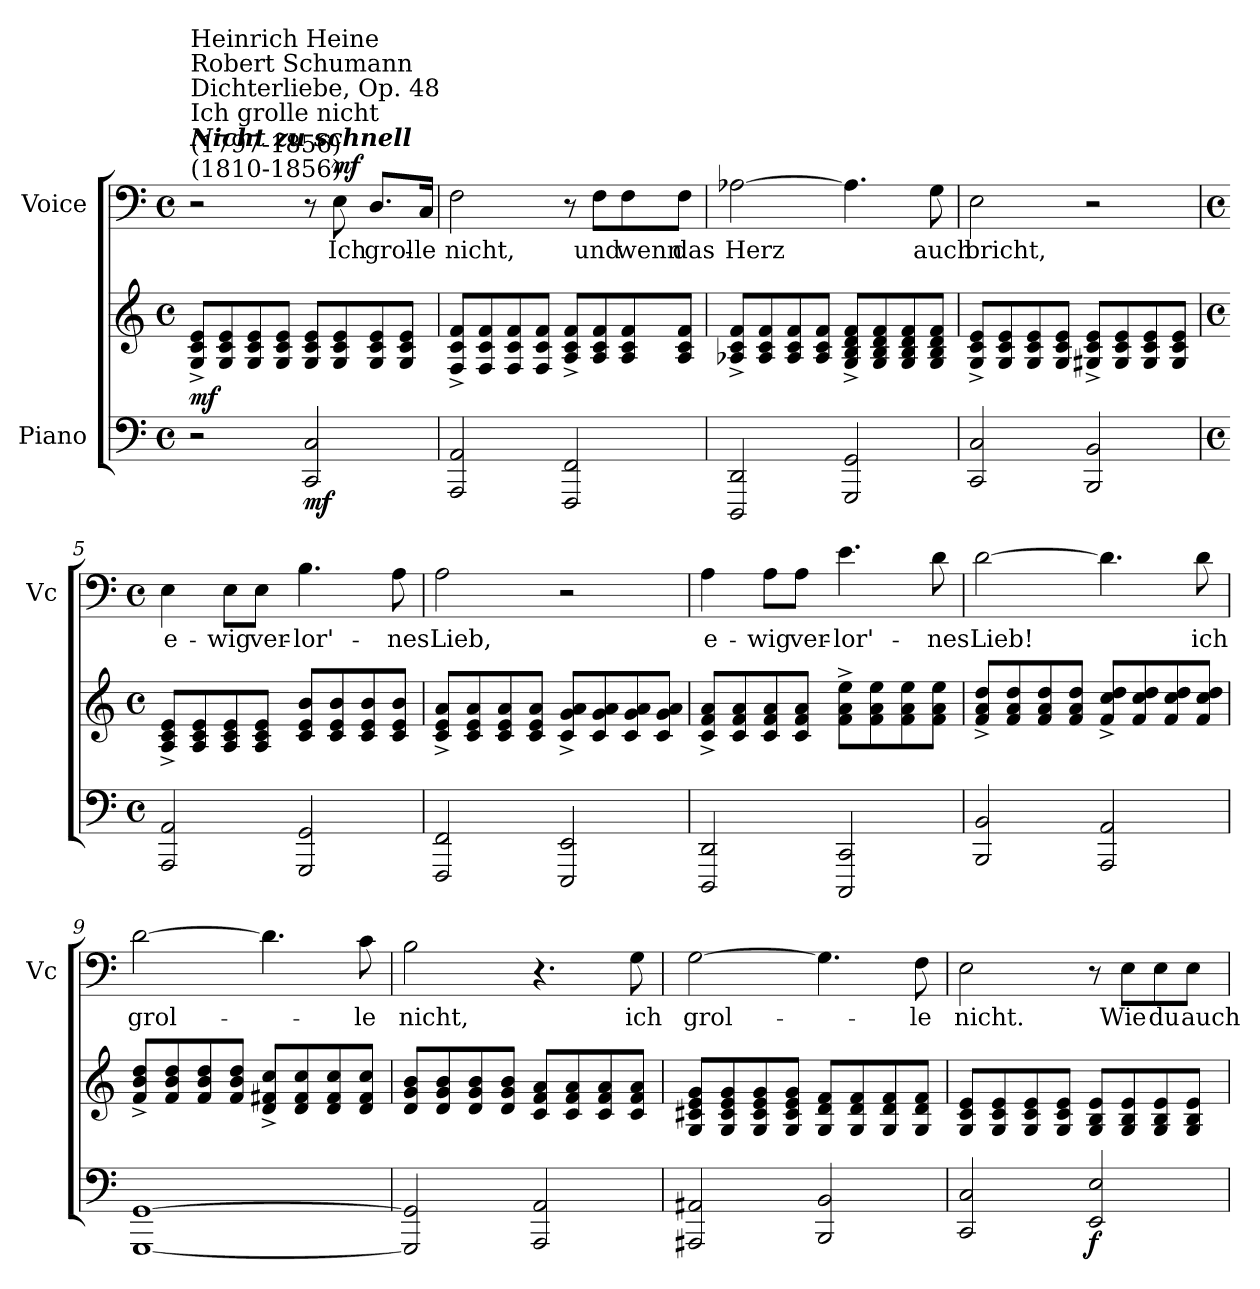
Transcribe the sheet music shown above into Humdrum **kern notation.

**kern	**kern	**dynam	**kern	**text	**dynam
*part2	*part2	*part2	*part1	*part1	*part1
*staff3	*staff2	*staff2/3	*staff1	*staff1	*staff1
*I"Piano	*	*	*I"Voice	*	*
*	*	*	*I'Vc	*	*
*clefF4	*clefG2	*	*clefF4	*	*
*k[]	*k[]	*	*k[]	*	*
*M4/4	*M4/4	*	*M4/4	*	*
*met(c)	*met(c)	*	*met(c)	*	*
*MM80	*MM80	*	*MM80	*	*
=1	=1	=1	=1	=1	=1
!	!	!	!LO:TX:a:Bi:t=Nicht zu schnell	!	!
!	!	!	!LO:TX:a:t=Ich grolle nicht	!	!
!	!	!	!LO:TX:a:t=Dichterliebe, Op. 48	!	!
!	!	!	!LO:TX:a:t=Robert Schumann	!	!
!	!	!	!LO:TX:a:t=(1810-1856)	!	!
!	!	!	!LO:TX:a:t=Heinrich Heine	!	!
!	!	!	!LO:TX:a:t=(1797-1856)	!	!
!	!	!LO:DY:b	!	!	!
2r	8G/^ 8c/^ 8e/^L	mf	2r	.	.
.	8G/ 8c/ 8e/	.	.	.	.
.	8G/ 8c/ 8e/	.	.	.	.
.	8G/ 8c/ 8e/J	.	.	.	.
!	!	!LO:DY:b=2	!	!	!
2CC/ 2C/	8G/ 8c/ 8e/L	mf	8r	.	.
!	!	!	!	!LO:LY:b	!LO:DY:b
.	8G/ 8c/ 8e/	.	8E\	Ich	mf
!	!	!	!	!LO:LY:b	!
.	8G/ 8c/ 8e/	.	8.D/L	grol-	.
.	8G/ 8c/ 8e/J	.	.	.	.
!	!	!	!	!LO:LY:b	!
.	.	.	16C/Jk	-le	.
=2	=2	=2	=2	=2	=2
!	!	!	!	!LO:LY:b	!
2AAA/ 2AA/	8F/^ 8c/^ 8f/^L	.	2F\	nicht,	.
.	8F/ 8c/ 8f/	.	.	.	.
.	8F/ 8c/ 8f/	.	.	.	.
.	8F/ 8c/ 8f/J	.	.	.	.
2FFF/ 2FF/	8A/^ 8c/^ 8f/^L	.	8r	.	.
!	!	!	!	!LO:LY:b	!
.	8A/ 8c/ 8f/	.	8F\L	und	.
!	!	!	!	!LO:LY:b	!
.	8A/ 8c/ 8f/	.	8F\	wenn	.
!	!	!	!	!LO:LY:b	!
.	8A/ 8c/ 8f/J	.	8F\J	das	.
=3	=3	=3	=3	=3	=3
!	!	!	!	!LO:LY:b	!
2DDD/ 2DD/	8A-X/^ 8c/^ 8f/^L	.	[2A-X\	Herz	.
.	8A-/ 8c/ 8f/	.	.	.	.
.	8A-/ 8c/ 8f/	.	.	.	.
.	8A-/ 8c/ 8f/J	.	.	.	.
2GGG/ 2GG/	8G/^ 8B/^ 8d/^ 8f/^L	.	4.A-\]	.	.
.	8G/ 8B/ 8d/ 8f/	.	.	.	.
.	8G/ 8B/ 8d/ 8f/	.	.	.	.
!	!	!	!	!LO:LY:b	!
.	8G/ 8B/ 8d/ 8f/J	.	8G\	auch	.
!!LO:LB:g=z
=4	=4	=4	=4	=4	=4
!	!	!	!	!LO:LY:b	!
2CC/ 2C/	8G/^ 8c/^ 8e/^L	.	2E\	bricht,	.
.	8G/ 8c/ 8e/	.	.	.	.
.	8G/ 8c/ 8e/	.	.	.	.
.	8G/ 8c/ 8e/J	.	.	.	.
2BBB/ 2BB/	8G#X/^ 8c/^ 8e/^L	.	2r	.	.
.	8G#/ 8c/ 8e/	.	.	.	.
.	8G#/ 8c/ 8e/	.	.	.	.
.	8G#/ 8c/ 8e/J	.	.	.	.
!!LO:LB:g=z
=5	=5	=5	=5	=5	=5
*M4/4	*M4/4	*	*M4/4	*	*
*met(c)	*met(c)	*	*met(c)	*	*
!	!	!	!	!LO:LY:b	!
2AAA/ 2AA/	8A/^ 8c/^ 8e/^L	.	4E\	e-	.
.	8A/ 8c/ 8e/	.	.	.	.
!	!	!	!	!LO:LY:b	!
.	8A/ 8c/ 8e/	.	8E\L	-wig	.
!	!	!	!	!LO:LY:b	!
.	8A/ 8c/ 8e/J	.	8E\J	ver-	.
!	!	!	!	!LO:LY:b	!
2GGG/ 2GG/	8c/ 8e/ 8b/L	.	4.B\	-lor'-	.
.	8c/ 8e/ 8b/	.	.	.	.
.	8c/ 8e/ 8b/	.	.	.	.
!	!	!	!	!LO:LY:b	!
.	8c/ 8e/ 8b/J	.	8A\	-nes	.
=6	=6	=6	=6	=6	=6
!	!	!	!	!LO:LY:b	!
2FFF/ 2FF/	8c/^ 8e/^ 8a/^L	.	2A\	Lieb,	.
.	8c/ 8e/ 8a/	.	.	.	.
.	8c/ 8e/ 8a/	.	.	.	.
.	8c/ 8e/ 8a/J	.	.	.	.
2EEE/ 2EE/	8c/^ 8g/^ 8a/^L	.	2r	.	.
.	8c/ 8g/ 8a/	.	.	.	.
.	8c/ 8g/ 8a/	.	.	.	.
.	8c/ 8g/ 8a/J	.	.	.	.
=7	=7	=7	=7	=7	=7
!	!	!	!	!LO:LY:b	!
2DDD/ 2DD/	8c/^ 8f/^ 8a/^L	.	4A\	e-	.
.	8c/ 8f/ 8a/	.	.	.	.
!	!	!	!	!LO:LY:b	!
.	8c/ 8f/ 8a/	.	8A\L	-wig	.
!	!	!	!	!LO:LY:b	!
.	8c/ 8f/ 8a/J	.	8A\J	ver-	.
!	!	!	!	!LO:LY:b	!
2CCC/ 2CC/	8f\^ 8a\^ 8ee\^L	.	4.e\	-lor'-	.
.	8f\ 8a\ 8ee\	.	.	.	.
.	8f\ 8a\ 8ee\	.	.	.	.
!	!	!	!	!LO:LY:b	!
.	8f\ 8a\ 8ee\J	.	8d\	-nes	.
=8	=8	=8	=8	=8	=8
!	!	!	!	!LO:LY:b	!
2BBB/ 2BB/	8f/^ 8a/^ 8dd/^L	.	[2d\	Lieb!	.
.	8f/ 8a/ 8dd/	.	.	.	.
.	8f/ 8a/ 8dd/	.	.	.	.
.	8f/ 8a/ 8dd/J	.	.	.	.
2AAA/ 2AA/	8f/^ 8cc/^ 8dd/^L	.	4.d\]	.	.
.	8f/ 8cc/ 8dd/	.	.	.	.
.	8f/ 8cc/ 8dd/	.	.	.	.
!	!	!	!	!LO:LY:b	!
.	8f/ 8cc/ 8dd/J	.	8d\	ich	.
!!LO:LB:g=z
=9	=9	=9	=9	=9	=9
!	!	!	!	!LO:LY:b	!
[1GGG [1GG	8f/^ 8b/^ 8dd/^L	.	[2d\	grol-	.
.	8f/ 8b/ 8dd/	.	.	.	.
.	8f/ 8b/ 8dd/	.	.	.	.
.	8f/ 8b/ 8dd/J	.	.	.	.
.	8d/^ 8f#X/^ 8cc/^L	.	4.d\]	.	.
.	8d/ 8f#/ 8cc/	.	.	.	.
.	8d/ 8f#/ 8cc/	.	.	.	.
!	!	!	!	!LO:LY:b	!
.	8d/ 8f#/ 8cc/J	.	8c\	le	.
!!LO:PB:g=z
=10	=10	=10	=10	=10	=10
!	!	!	!	!LO:LY:b	!
2GGG/] 2GG/]	8d/ 8g/ 8b/L	.	2B\	nicht,	.
.	8d/ 8g/ 8b/	.	.	.	.
.	8d/ 8g/ 8b/	.	.	.	.
.	8d/ 8g/ 8b/J	.	.	.	.
2AAA/ 2AA/	8c/ 8f/ 8a/L	.	4.r	.	.
.	8c/ 8f/ 8a/	.	.	.	.
.	8c/ 8f/ 8a/	.	.	.	.
!	!	!	!	!LO:LY:b	!
.	8c/ 8f/ 8a/J	.	8G\	ich	.
=11	=11	=11	=11	=11	=11
!	!	!	!	!LO:LY:b	!
2AAA#X/ 2AA#X/	8G/ 8c#X/ 8e/ 8g/L	.	[2G\	grol-	.
.	8G/ 8c#/ 8e/ 8g/	.	.	.	.
.	8G/ 8c#/ 8e/ 8g/	.	.	.	.
.	8G/ 8c#/ 8e/ 8g/J	.	.	.	.
2BBB/ 2BB/	8G/ 8d/ 8f/L	.	4.G\]	.	.
.	8G/ 8d/ 8f/	.	.	.	.
.	8G/ 8d/ 8f/	.	.	.	.
!	!	!	!	!LO:LY:b	!
.	8G/ 8d/ 8f/J	.	8F\	le	.
=12	=12	=12	=12	=12	=12
!	!	!	!	!LO:LY:b	!
2CC/ 2C/	8G/ 8c/ 8e/L	.	2E\	nicht.	.
.	8G/ 8c/ 8e/	.	.	.	.
.	8G/ 8c/ 8e/	.	.	.	.
.	8G/ 8c/ 8e/J	.	.	.	.
!	!	!LO:DY:b=2	!	!	!
2EE/ 2E/	8G/ 8B/ 8e/L	f	8r	.	.
!	!	!	!	!LO:LY:b	!
.	8G/ 8B/ 8e/	.	8E\L	Wie	.
!	!	!	!	!LO:LY:b	!
.	8G/ 8B/ 8e/	.	8E\	du	.
!	!	!	!	!LO:LY:b	!
.	8G/ 8B/ 8e/J	.	8E\J	auch	.
=	=	=	=	=	=
*-	*-	*-	*-	*-	*-
